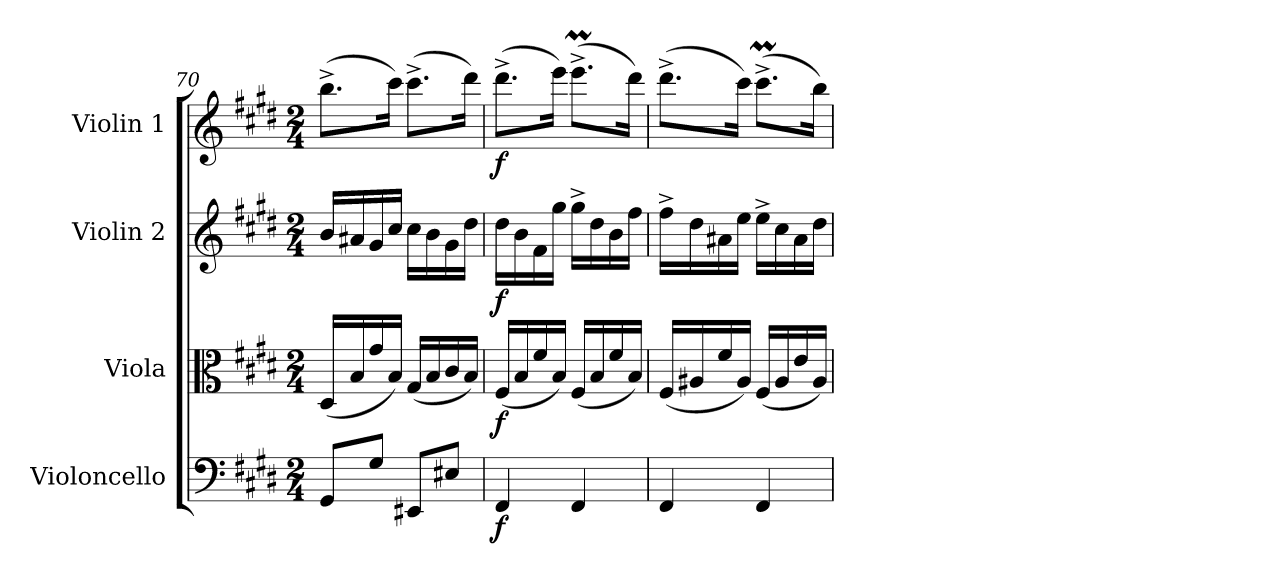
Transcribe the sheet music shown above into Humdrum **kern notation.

**kern	**dynam	**kern	**dynam	**kern	**dynam	**kern	**dynam
*part4	*part4	*part3	*part3	*part2	*part2	*part1	*part1
*staff4	*staff4	*staff3	*staff3	*staff2	*staff2	*staff1	*staff1
*I"Violoncello	*	*I"Viola	*	*I"Violin 2	*	*I"Violin 1	*
*I'Vc	*	*I'Vla	*	*I'Vln	*	*I'Vln	*
!!LO:LB:g=z
*clefF4	*	*clefC3	*	*clefG2	*	*clefG2	*
*k[f#c#g#d#]	*	*k[f#c#g#d#]	*	*k[f#c#g#d#]	*	*k[f#c#g#d#]	*
*M2/4	*	*M2/4	*	*M2/4	*	*M2/4	*
=70	=70	=70	=70	=70	=70	=70	=70
8GG#/L	.	(16D#/LL	.	16b/LL	.	(8.bb^\L	.
.	.	16B/	.	16a#X/	.	.	.
8G#/J	.	16g#/	.	16g#/	.	.	.
.	.	16B/JJ)	.	16cc#/JJ	.	16ccc#\Jk)	.
8EE#X/L	.	(16G#/LL	.	16cc#\LL	.	(8.ccc#^\L	.
.	.	16B/	.	16b\	.	.	.
8E#X/J	.	16c#/	.	16g#\	.	.	.
.	.	16B/JJ)	.	16dd#\JJ	.	16ddd#\Jk)	.
=71	=71	=71	=71	=71	=71	=71	=71
!	!LO:DY:b	!	!LO:DY:b	!	!LO:DY:b	!	!LO:DY:b
4FF#/	f	(16F#/LL	f	16dd#\LL	f	(8.ddd#^\L	f
.	.	16B/	.	16b\	.	.	.
.	.	16f#/	.	16f#\	.	.	.
.	.	16B/JJ)	.	16gg#\JJ	.	16eee\Jk)	.
4FF#/	.	(16F#/LL	.	16gg#^\LL	.	(8.eeeM^\L	.
.	.	16B/	.	16dd#\	.	.	.
.	.	16f#/	.	16b\	.	.	.
.	.	16B/JJ)	.	16ff#\JJ	.	16ddd#\Jk)	.
!!LO:LB:g=z
=72	=72	=72	=72	=72	=72	=72	=72
4FF#/	.	(16F#/LL	.	16ff#^\LL	.	(8.ddd#^\L	.
.	.	16A#X/	.	16dd#\	.	.	.
.	.	16f#/	.	16a#X\	.	.	.
.	.	16A#/JJ)	.	16ee\JJ	.	16ccc#\Jk)	.
4FF#/	.	(16F#/LL	.	16ee^\LL	.	(8.ccc#M^\L	.
.	.	16A#/	.	16cc#\	.	.	.
.	.	16e/	.	16a#\	.	.	.
.	.	16A#/JJ)	.	16dd#\JJ	.	16bb\Jk)	.
=	=	=	=	=	=	=	=
*-	*-	*-	*-	*-	*-	*-	*-
